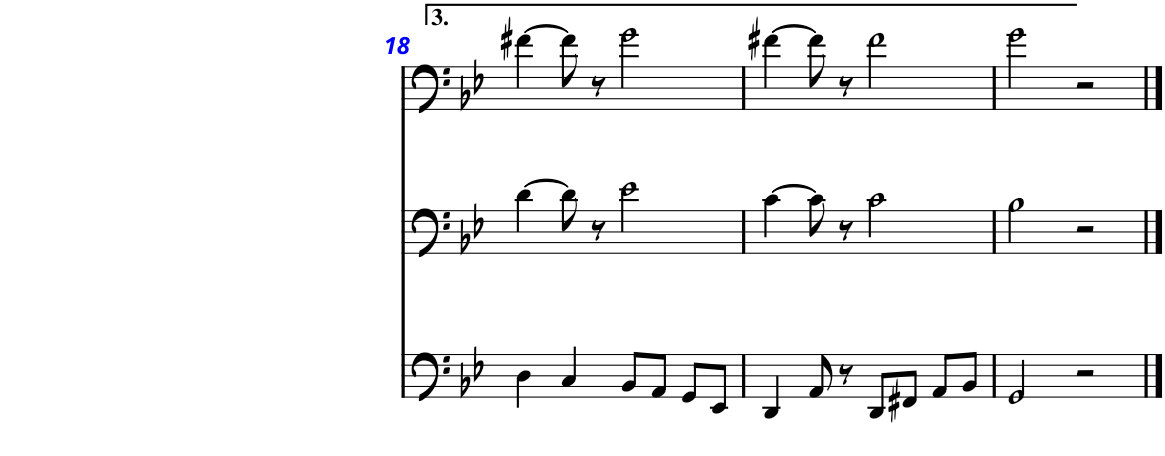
**kern	**kern	**kern
*part3	*part2	*part1
*staff3	*staff2	*staff1
*I"Tuba	*I"Trombone	*I"Trombone
*I'Tba	*I'Trb	*I'Trb
!!LO:PB:g=z
*clefF4	*clefF4	*clefF4
*k[b-e-]	*k[b-e-]	*k[b-e-]
*M4/4	*M4/4	*M4/4
=18	=18	=18
4D\	[4d\	[4f#X\
4C/	8d\]	8f#\]
.	8r	8r
8BB-/L	2e-\	2g\
8AA/J	.	.
8GG/L	.	.
8EE-/J	.	.
=19	=19	=19
4DD/	[4c\	[4f#X\
8AA/	8c\]	8f#\]
8r	8r	8r
8DD/L	2c\	2f#\
8FF#X/J	.	.
8AA/L	.	.
8BB-/J	.	.
=20	=20	=20
2GG/	2B-\	2g\
2r	2r	2r
==	==	==
*-	*-	*-
